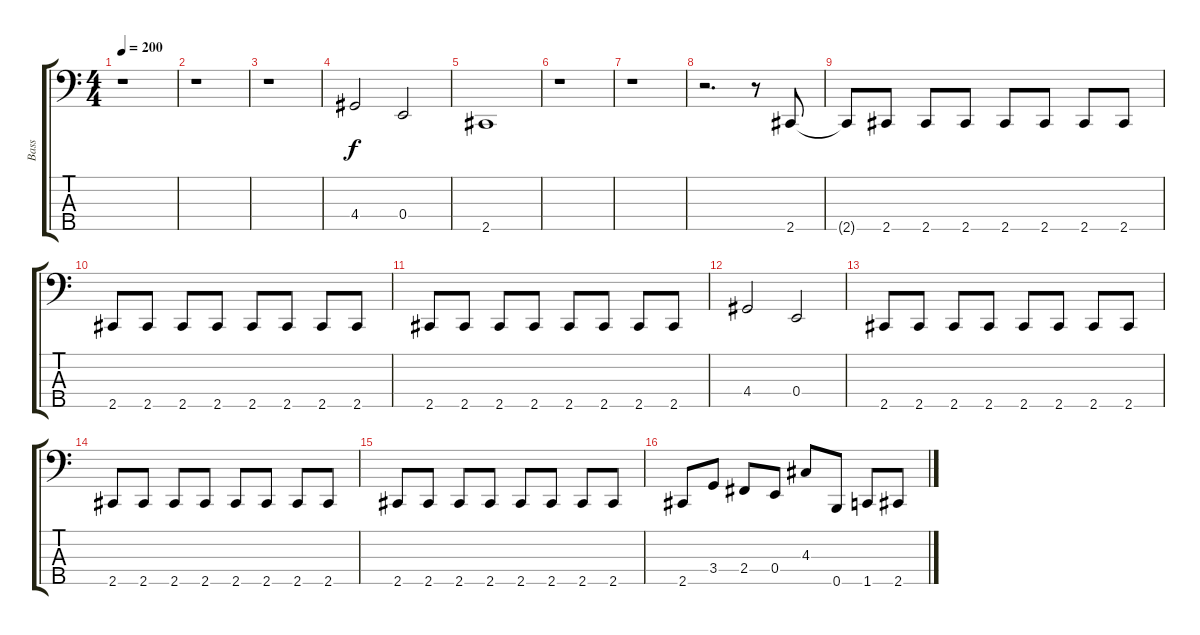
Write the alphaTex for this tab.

\track ("Bass" "Bass") {instrument electricbassfinger}
\staff {score tabs}
\tuning (G2 D2 A1 E1 B0) {hide}
\ts (4 4)
\tempo 200
\clef f4
\ks c
r.1{dy f instrument electricbassfinger} |
r.1 |
r.1 |
4.4.2 0.4.2 |
2.5.1 |
r.1 |
r.1 |
r.2{d} r.8 2.5.8 |
2.5{t}.8 2.5.8 2.5.8 2.5.8 2.5.8 2.5.8 2.5.8 2.5.8 |
2.5.8 2.5.8 2.5.8 2.5.8 2.5.8 2.5.8 2.5.8 2.5.8 |
2.5.8 2.5.8 2.5.8 2.5.8 2.5.8 2.5.8 2.5.8 2.5.8 |
4.4.2 0.4.2 |
2.5.8 2.5.8 2.5.8 2.5.8 2.5.8 2.5.8 2.5.8 2.5.8 |
2.5.8 2.5.8 2.5.8 2.5.8 2.5.8 2.5.8 2.5.8 2.5.8 |
2.5.8 2.5.8 2.5.8 2.5.8 2.5.8 2.5.8 2.5.8 2.5.8 |
2.5.8 3.4.8 2.4.8 0.4.8 4.3.8 0.5.8 1.5.8 2.5.8
